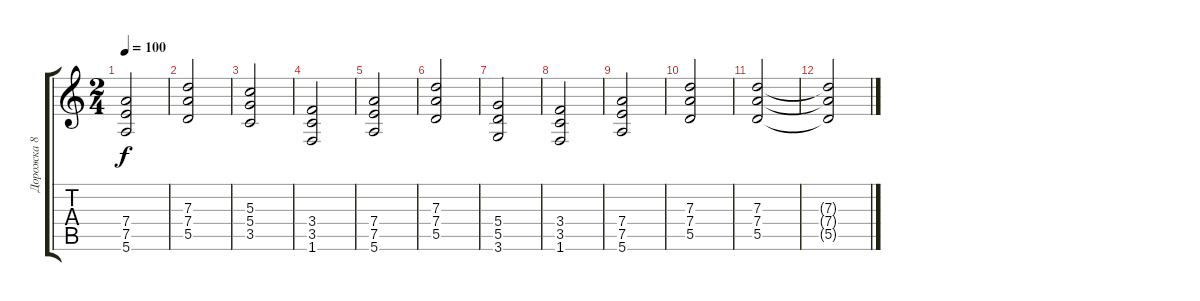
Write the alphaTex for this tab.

\track ("Дорожка 8" "Дорожка 8") {instrument distortionguitar}
\staff {score tabs}
\tuning (E4 B3 G3 D3 A2 E2) {hide}
\ts (2 4)
\tempo 100
\clef g2
\ks c
(7.4 7.5 5.6).2{dy f} |
(7.3 7.4 5.5).2 |
(5.3 5.4 3.5).2 |
(3.4 3.5 1.6).2 |
(7.4 7.5 5.6).2 |
(7.3 7.4 5.5).2 |
(5.4 5.5 3.6).2 |
(3.4 3.5 1.6).2 |
(7.4 7.5 5.6).2 |
(7.3 7.4 5.5).2 |
(7.3 7.4 5.5).2 |
(7.3{t} 7.4{t} 5.5{t}).2
